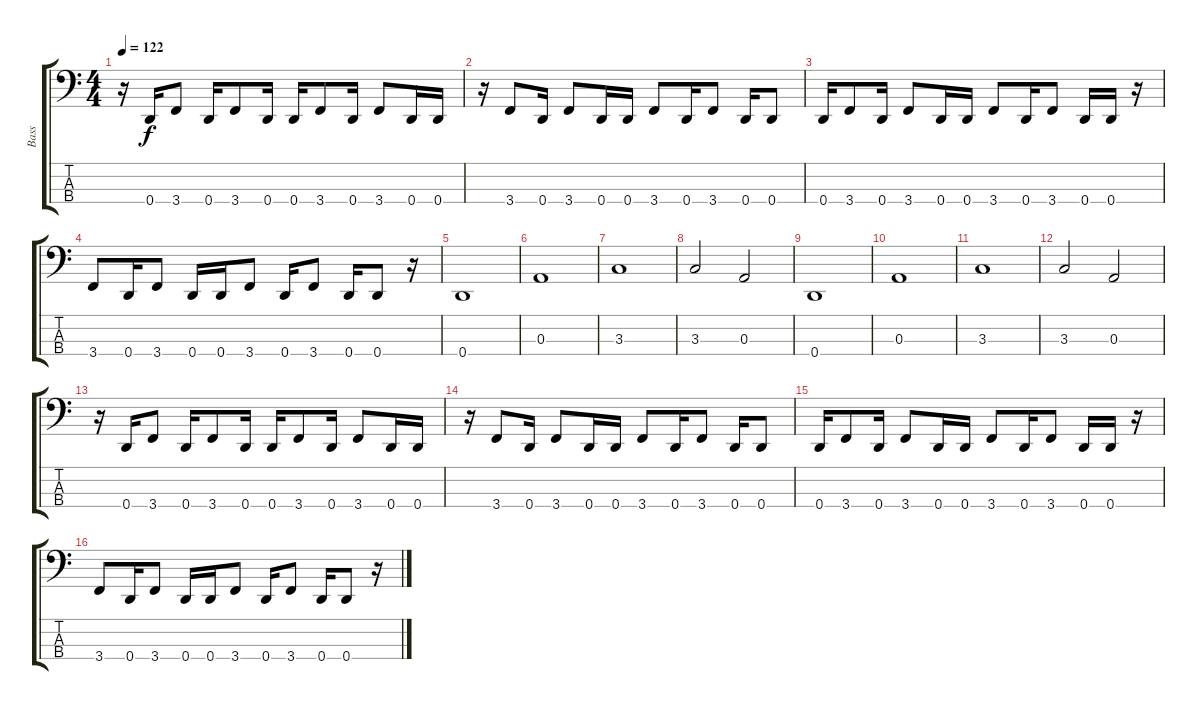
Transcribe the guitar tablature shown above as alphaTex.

\track ("Bass" "Bass") {instrument electricbassfinger}
\staff {score tabs}
\tuning (G2 D2 A1 D1) {hide}
\ts (4 4)
\tempo 122
\clef f4
\ks c
r.16{dy f} 0.4.16 3.4.8 0.4.16 3.4.8 0.4.16 0.4.16 3.4.8 0.4.16 3.4.8 0.4.16 0.4.16 |
r.16 3.4.8 0.4.16 3.4.8 0.4.16 0.4.16 3.4.8 0.4.16 3.4.8 0.4.16 0.4.8 |
0.4.16 3.4.8 0.4.16 3.4.8 0.4.16 0.4.16 3.4.8 0.4.16 3.4.8 0.4.16 0.4.16 r.16 |
3.4.8 0.4.16 3.4.8 0.4.16 0.4.16 3.4.8 0.4.16 3.4.8 0.4.16 0.4.8 r.16 |
0.4.1 |
0.3.1 |
3.3.1 |
3.3.2 0.3.2 |
0.4.1 |
0.3.1 |
3.3.1 |
3.3.2 0.3.2 |
r.16 0.4.16 3.4.8 0.4.16 3.4.8 0.4.16 0.4.16 3.4.8 0.4.16 3.4.8 0.4.16 0.4.16 |
r.16 3.4.8 0.4.16 3.4.8 0.4.16 0.4.16 3.4.8 0.4.16 3.4.8 0.4.16 0.4.8 |
0.4.16 3.4.8 0.4.16 3.4.8 0.4.16 0.4.16 3.4.8 0.4.16 3.4.8 0.4.16 0.4.16 r.16 |
3.4.8 0.4.16 3.4.8 0.4.16 0.4.16 3.4.8 0.4.16 3.4.8 0.4.16 0.4.8 r.16
